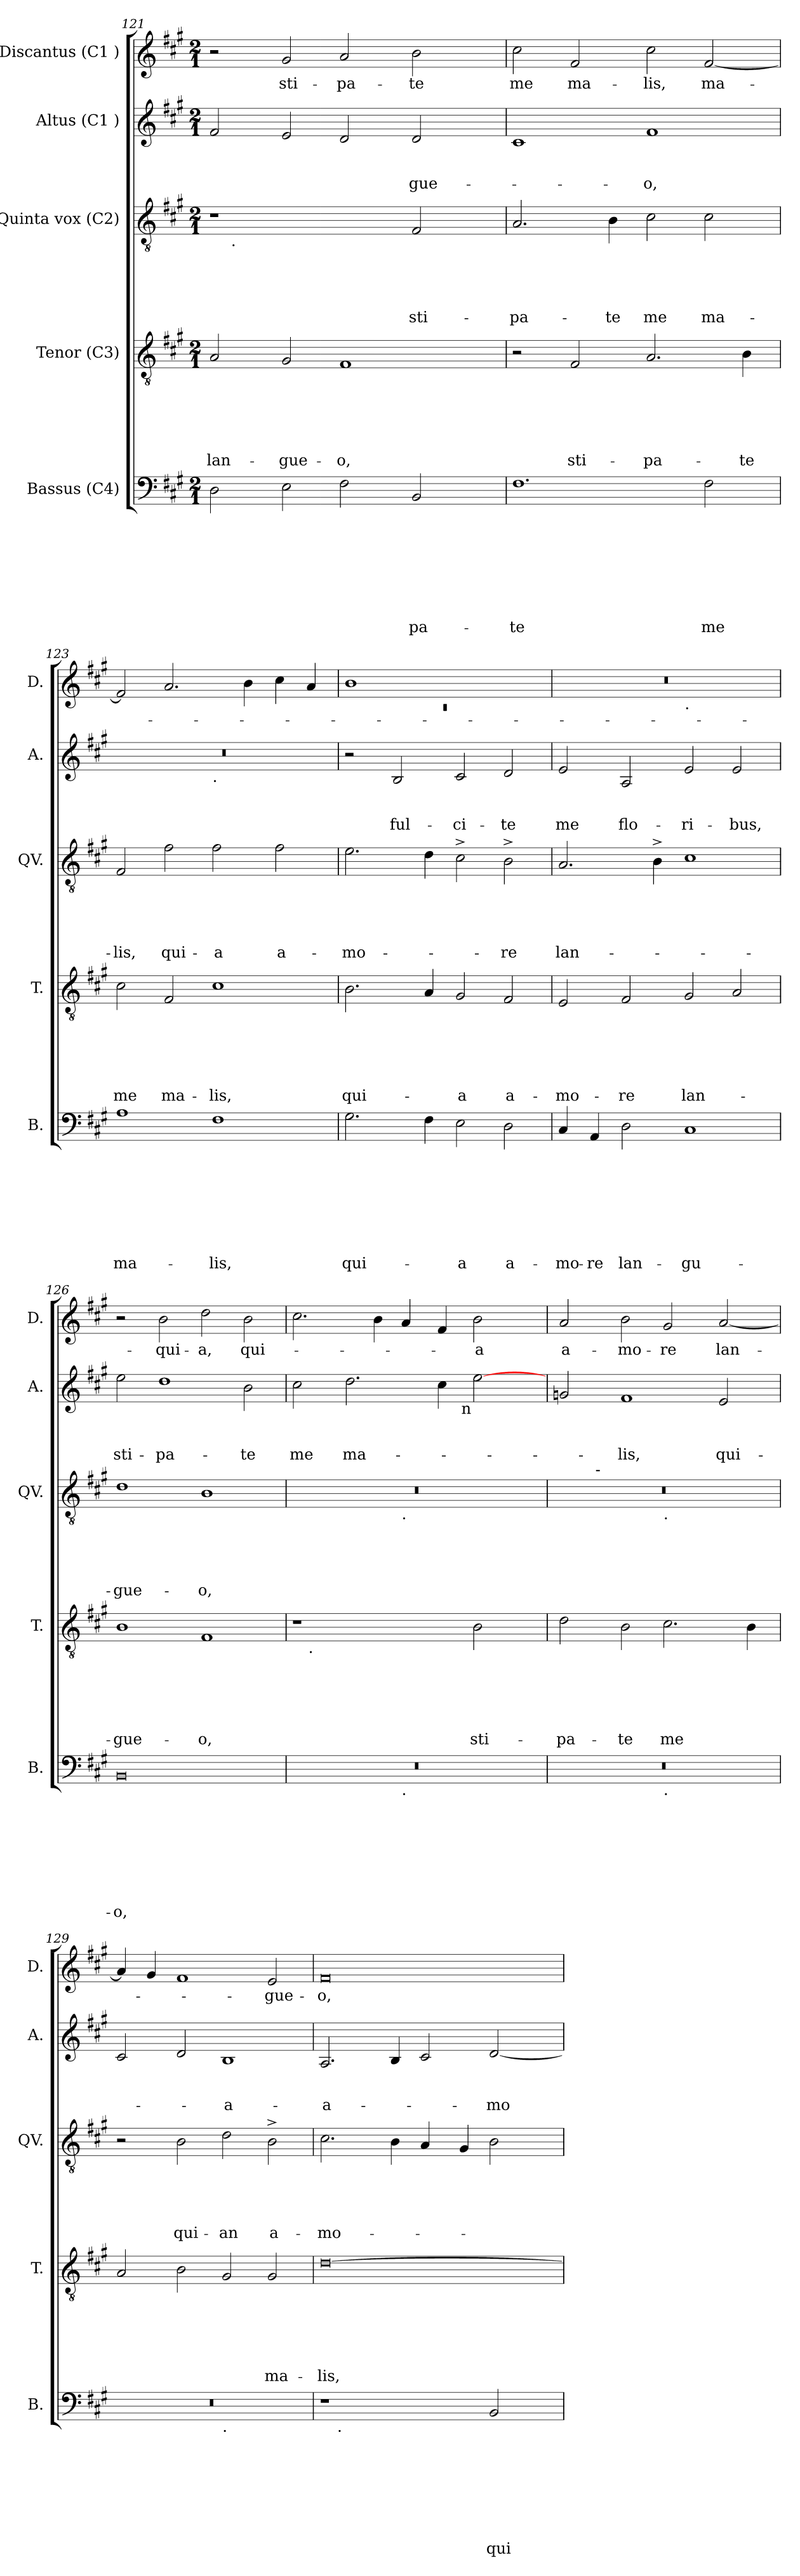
**kern	**text	**text	**text	**text	**text	**text	**text	**text	**kern	**text	**text	**text	**text	**text	**text	**kern	**text	**text	**text	**text	**text	**kern	**text	**text	**text	**kern	**text
*part5	*part5	*part5	*part5	*part5	*part5	*part5	*part5	*part5	*part4	*part4	*part4	*part4	*part4	*part4	*part4	*part3	*part3	*part3	*part3	*part3	*part3	*part2	*part2	*part2	*part2	*part1	*part1
*staff5	*staff5	*staff5	*staff5	*staff5	*staff5	*staff5	*staff5	*staff5	*staff4	*staff4	*staff4	*staff4	*staff4	*staff4	*staff4	*staff3	*staff3	*staff3	*staff3	*staff3	*staff3	*staff2	*staff2	*staff2	*staff2	*staff1	*staff1
*I"Bassus (C4)	*	*	*	*	*	*	*	*	*I"Tenor (C3)	*	*	*	*	*	*	*I"Quinta vox (C2)	*	*	*	*	*	*I"Altus (C1 )	*	*	*	*I"Discantus (C1 )	*
*I'B.	*	*	*	*	*	*	*	*	*I'T.	*	*	*	*	*	*	*I'QV.	*	*	*	*	*	*I'A.	*	*	*	*I'D.	*
*clefF4	*	*	*	*	*	*	*	*	*clefGv2	*	*	*	*	*	*	*clefGv2	*	*	*	*	*	*clefG2	*	*	*	*clefG2	*
*k[f#c#g#]	*	*	*	*	*	*	*	*	*k[f#c#g#]	*	*	*	*	*	*	*k[f#c#g#]	*	*	*	*	*	*k[f#c#g#]	*	*	*	*k[f#c#g#]	*
*A:	*	*	*	*	*	*	*	*	*A:	*	*	*	*	*	*	*A:	*	*	*	*	*	*A:	*	*	*	*A:	*
*M2/1	*	*	*	*	*	*	*	*	*M2/1	*	*	*	*	*	*	*M2/1	*	*	*	*	*	*M2/1	*	*	*	*M2/1	*
=121	=121	=121	=121	=121	=121	=121	=121	=121	=121	=121	=121	=121	=121	=121	=121	=121	=121	=121	=121	=121	=121	=121	=121	=121	=121	=121	=121
!	!	!	!	!	!	!	!	!	!	!	!	!	!	!	!LO:LY:b	!	!	!	!	!	!	!	!	!	!	!	!
*	*	*	*	*	*	*	*	*	*	*	*	*	*	*	*	*^	*	*	*	*	*	*	*	*	*	*	*
2D\	.	.	.	.	.	.	.	.	2A/	.	.	.	.	.	lan-	1r	16.ryy	.	.	.	.	.	2f#/	.	.	.	2r	.
!	!	!	!	!	!	!	!	!	!	!	!	!	!	!	!	!	!LO:TX:b:t=.	!	!	!	!	!	!	!	!	!	!	!
.	.	.	.	.	.	.	.	.	.	.	.	.	.	.	.	.	1ryy	.	.	.	.	.	.	.	.	.	.	.
!	!	!	!	!	!	!	!	!	!	!	!	!	!	!	!LO:LY:b	!	!	!	!	!	!	!	!	!	!	!	!	!LO:LY:b
2E\	.	.	.	.	.	.	.	.	2G#/	.	.	.	.	.	-gue-	.	.	.	.	.	.	.	2e/	.	.	.	2g#/	sti-
!	!	!	!	!	!	!	!	!	!	!	!	!	!	!	!LO:LY:b	!	!	!	!	!	!	!	!	!	!	!	!	!LO:LY:b
2F#\	.	.	.	.	.	.	.	.	1F#	.	.	.	.	.	-o,	2ryy	.	.	.	.	.	.	2d/	.	.	.	2a/	-pa-
.	.	.	.	.	.	.	.	.	.	.	.	.	.	.	.	.	2ryy	.	.	.	.	.	.	.	.	.	.	.
!	!	!	!	!	!	!	!	!LO:LY:b	!	!	!	!	!	!	!	!	!	!	!	!	!	!LO:LY:b	!	!	!	!LO:LY:b	!	!LO:LY:b
2BB/	.	.	.	.	.	.	.	-pa-	.	.	.	.	.	.	.	2F#/	.	.	.	.	.	sti-	2d/	.	.	-gue-	2b\	-te
.	.	.	.	.	.	.	.	.	.	.	.	.	.	.	.	.	4ryy	.	.	.	.	.	.	.	.	.	.	.
.	.	.	.	.	.	.	.	.	.	.	.	.	.	.	.	.	8ryy	.	.	.	.	.	.	.	.	.	.	.
.	.	.	.	.	.	.	.	.	.	.	.	.	.	.	.	.	32ryy	.	.	.	.	.	.	.	.	.	.	.
=122	=122	=122	=122	=122	=122	=122	=122	=122	=122	=122	=122	=122	=122	=122	=122	=122	=122	=122	=122	=122	=122	=122	=122	=122	=122	=122	=122	=122
!	!	!	!	!	!	!	!	!LO:LY:b	!	!	!	!	!	!	!	!	!	!	!	!	!	!LO:LY:b	!	!	!	!	!	!LO:LY:b
*	*	*	*	*	*	*	*	*	*	*	*	*	*	*	*	*v	*v	*	*	*	*	*	*	*	*	*	*	*
1.F#	.	.	.	.	.	.	.	-te	2r	.	.	.	.	.	.	2.A/	.	.	.	.	-pa-	1c#	.	.	.	2cc#\	me
!	!	!	!	!	!	!	!	!	!	!	!	!	!	!	!LO:LY:b	!	!	!	!	!	!	!	!	!	!	!	!LO:LY:b
.	.	.	.	.	.	.	.	.	2F#/	.	.	.	.	.	sti-	.	.	.	.	.	.	.	.	.	.	2f#/	ma-
!	!	!	!	!	!	!	!	!	!	!	!	!	!	!	!	!	!	!	!	!	!LO:LY:b	!	!	!	!	!	!
.	.	.	.	.	.	.	.	.	.	.	.	.	.	.	.	4B\	.	.	.	.	-te	.	.	.	.	.	.
!	!	!	!	!	!	!	!	!	!	!	!	!	!	!	!LO:LY:b	!	!	!	!	!	!LO:LY:b	!	!	!	!LO:LY:b	!	!LO:LY:b
.	.	.	.	.	.	.	.	.	2.A/	.	.	.	.	.	-pa-	2c#\	.	.	.	.	me	1f#	.	.	-o,	2cc#\	-lis,
!	!	!	!	!	!	!	!	!LO:LY:b	!	!	!	!	!	!	!	!	!	!	!	!	!LO:LY:b	!	!	!	!	!	!LO:LY:b
2F#\	.	.	.	.	.	.	.	me	.	.	.	.	.	.	.	2c#\	.	.	.	.	ma-	.	.	.	.	[<2f#/	ma-
!	!	!	!	!	!	!	!	!	!	!	!	!	!	!	!LO:LY:b	!	!	!	!	!	!	!	!	!	!	!	!
.	.	.	.	.	.	.	.	.	4B\	.	.	.	.	.	-te	.	.	.	.	.	.	.	.	.	.	.	.
=123	=123	=123	=123	=123	=123	=123	=123	=123	=123	=123	=123	=123	=123	=123	=123	=123	=123	=123	=123	=123	=123	=123	=123	=123	=123	=123	=123
!	!	!	!	!	!	!	!	!LO:LY:b	!	!	!	!	!	!	!LO:LY:b	!	!	!	!	!	!LO:LY:b	!	!	!	!	!	!
*	*	*	*	*	*	*	*	*	*	*	*	*	*	*	*	*	*	*	*	*	*	*^	*	*	*	*	*
1A	.	.	.	.	.	.	.	ma-	2c#\	.	.	.	.	.	me	2F#/	.	.	.	.	-lis,	0r	1ryy	.	.	.	2f#/]	.
!	!	!	!	!	!	!	!	!	!	!	!	!	!	!	!LO:LY:b	!	!	!	!	!	!LO:LY:b	!	!	!	!	!	!	!
.	.	.	.	.	.	.	.	.	2F#/	.	.	.	.	.	ma-	2f#\	.	.	.	.	qui-	.	.	.	.	.	2.a/	.
!	!	!	!	!	!	!	!	!	!	!	!	!	!	!	!	!	!	!	!	!	!	!	!LO:TX:b:t=.	!	!	!	!	!
!	!	!	!	!	!	!	!	!LO:LY:b	!	!	!	!	!	!	!LO:LY:b	!	!	!	!	!	!LO:LY:b	!	!	!	!	!	!	!
1F#	.	.	.	.	.	.	.	-lis,	1c#	.	.	.	.	.	-lis,	2f#\	.	.	.	.	-a	.	1ryy	.	.	.	.	.
.	.	.	.	.	.	.	.	.	.	.	.	.	.	.	.	.	.	.	.	.	.	.	.	.	.	.	4b\	.
!	!	!	!	!	!	!	!	!	!	!	!	!	!	!	!	!	!	!	!	!	!LO:LY:b	!	!	!	!	!	!	!
.	.	.	.	.	.	.	.	.	.	.	.	.	.	.	.	2f#\	.	.	.	.	a-	.	.	.	.	.	4cc#\	.
.	.	.	.	.	.	.	.	.	.	.	.	.	.	.	.	.	.	.	.	.	.	.	.	.	.	.	4a/	.
!!LO:PB:g=z
=124	=124	=124	=124	=124	=124	=124	=124	=124	=124	=124	=124	=124	=124	=124	=124	=124	=124	=124	=124	=124	=124	=124	=124	=124	=124	=124	=124	=124
*	*	*	*	*	*	*	*	*	*	*	*	*	*	*	*	*	*	*	*	*	*	*	*	*	*	*	*^	*
!	!	!	!	!	!	!	!	!	!	!	!	!	!	!	!	!	!	!	!	!	!	!LO:TX:a:t=-lis&colon;	!	!	!	!	!	!	!
!	!	!	!	!	!	!	!	!LO:LY:b	!	!	!	!	!	!	!LO:LY:b	!	!	!	!	!	!LO:LY:b	!	!	!	!	!	!	!LO:N:vis=1	!
*	*	*	*	*	*	*	*	*	*	*	*	*	*	*	*	*	*	*	*	*	*	*v	*v	*	*	*	*	*	*
2.G#\	.	.	.	.	.	.	.	qui-	2.B\	.	.	.	.	.	qui-	2.e\	.	.	.	.	-mo-	2r	.	.	.	1b	0rc	.
!	!	!	!	!	!	!	!	!	!	!	!	!	!	!	!	!	!	!	!	!	!	!	!	!	!LO:LY:b	!	!	!
.	.	.	.	.	.	.	.	.	.	.	.	.	.	.	.	.	.	.	.	.	.	2B/	.	.	ful-	.	.	.
4F#\	.	.	.	.	.	.	.	.	4A/	.	.	.	.	.	.	4d\	.	.	.	.	.	.	.	.	.	.	.	.
!	!	!	!	!	!	!	!	!LO:LY:b	!	!	!	!	!	!	!LO:LY:b	!	!	!	!	!	!	!	!	!	!LO:LY:b	!	!	!
2E\	.	.	.	.	.	.	.	-a	2G#/	.	.	.	.	.	-a	2c#^>\	.	.	.	.	.	2c#/	.	.	-ci-	1ryy	.	.
!	!	!	!	!	!	!	!	!LO:LY:b	!	!	!	!	!	!	!LO:LY:b	!	!	!	!	!	!LO:LY:b	!	!	!	!LO:LY:b	!	!	!
2D\	.	.	.	.	.	.	.	a-	2F#/	.	.	.	.	.	a-	2B^>\	.	.	.	.	-re	2d/	.	.	-te	.	.	.
=125	=125	=125	=125	=125	=125	=125	=125	=125	=125	=125	=125	=125	=125	=125	=125	=125	=125	=125	=125	=125	=125	=125	=125	=125	=125	=125	=125	=125
!	!	!	!	!	!	!	!	!LO:LY:b	!	!	!	!	!	!	!LO:LY:b	!	!	!	!	!	!LO:LY:b	!	!	!	!LO:LY:b	!	!	!
4C#/	.	.	.	.	.	.	.	-mo-	2E/	.	.	.	.	.	-mo-	2.A/	.	.	.	.	lan-	2e/	.	.	me	0r	1ryy	.
!	!	!	!	!	!	!	!	!LO:LY:b	!	!	!	!	!	!	!	!	!	!	!	!	!	!	!	!	!	!	!	!
4AA/	.	.	.	.	.	.	.	-re	.	.	.	.	.	.	.	.	.	.	.	.	.	.	.	.	.	.	.	.
!	!	!	!	!	!	!	!	!LO:LY:b	!	!	!	!	!	!	!LO:LY:b	!	!	!	!	!	!	!	!	!	!LO:LY:b	!	!	!
2D\	.	.	.	.	.	.	.	lan-	2F#/	.	.	.	.	.	-re	.	.	.	.	.	.	2A/	.	.	flo-	.	.	.
.	.	.	.	.	.	.	.	.	.	.	.	.	.	.	.	4B^>\	.	.	.	.	.	.	.	.	.	.	.	.
!	!	!	!	!	!	!	!	!	!	!	!	!	!	!	!	!	!	!	!	!	!	!	!	!	!	!	!LO:TX:b:t=.	!
!	!	!	!	!	!	!	!	!LO:LY:b	!	!	!	!	!	!	!LO:LY:b	!	!	!	!	!	!	!	!	!	!LO:LY:b	!	!	!
1C#	.	.	.	.	.	.	.	-gu-	2G#/	.	.	.	.	.	lan-	1c#	.	.	.	.	.	2e/	.	.	-ri-	.	1ryy	.
!	!	!	!	!	!	!	!	!	!	!	!	!	!	!	!	!	!	!	!	!	!	!	!	!	!LO:LY:b	!	!	!
.	.	.	.	.	.	.	.	.	2A/	.	.	.	.	.	.	.	.	.	.	.	.	2e/	.	.	-bus,	.	.	.
=126	=126	=126	=126	=126	=126	=126	=126	=126	=126	=126	=126	=126	=126	=126	=126	=126	=126	=126	=126	=126	=126	=126	=126	=126	=126	=126	=126	=126
!	!	!	!	!	!	!	!	!LO:LY:b:rj	!	!	!	!	!	!	!LO:LY:b	!	!	!	!	!	!LO:LY:b	!	!	!	!LO:LY:b	!	!	!
*	*	*	*	*	*	*	*	*	*	*	*	*	*	*	*	*	*	*	*	*	*	*	*	*	*	*v	*v	*
0BB	.	.	.	.	.	.	.	-o,	1B	.	.	.	.	.	-gue-	1d	.	.	.	.	-gue-	2ee\	.	.	sti-	2r	.
!	!	!	!	!	!	!	!	!	!	!	!	!	!	!	!	!	!	!	!	!	!	!	!	!	!LO:LY:b	!	!LO:LY:b
.	.	.	.	.	.	.	.	.	.	.	.	.	.	.	.	.	.	.	.	.	.	1dd	.	.	-pa-	2b\	-qui-
!	!	!	!	!	!	!	!	!	!	!	!	!	!	!	!LO:LY:b	!	!	!	!	!	!LO:LY:b	!	!	!	!	!	!LO:LY:b
.	.	.	.	.	.	.	.	.	1F#	.	.	.	.	.	-o,	1B	.	.	.	.	-o,	.	.	.	.	2dd\	-a,
!	!	!	!	!	!	!	!	!	!	!	!	!	!	!	!	!	!	!	!	!	!	!	!	!	!LO:LY:b	!	!LO:LY:b
.	.	.	.	.	.	.	.	.	.	.	.	.	.	.	.	.	.	.	.	.	.	2b\	.	.	-te	2b\	qui-
=127	=127	=127	=127	=127	=127	=127	=127	=127	=127	=127	=127	=127	=127	=127	=127	=127	=127	=127	=127	=127	=127	=127	=127	=127	=127	=127	=127
!	!	!	!	!	!	!	!	!	!	!	!	!	!	!	!	!	!	!	!	!	!	!	!	!	!LO:LY:b	!	!
*^	*	*	*	*	*	*	*	*	*^	*	*	*	*	*	*	*^	*	*	*	*	*	*^	*	*	*	*	*
0r	1ryy	.	.	.	.	.	.	.	.	1r	16.ryy	.	.	.	.	.	.	0r	1ryy	.	.	.	.	.	2cc#\	1ryy	.	.	me	2.cc#\	.
!	!	!	!	!	!	!	!	!	!	!	!LO:TX:b:t=.	!	!	!	!	!	!	!	!	!	!	!	!	!	!	!	!	!	!	!	!
.	.	.	.	.	.	.	.	.	.	.	1ryy	.	.	.	.	.	.	.	.	.	.	.	.	.	.	.	.	.	.	.	.
!	!	!	!	!	!	!	!	!	!	!	!	!	!	!	!	!	!	!	!	!	!	!	!	!	!	!	!	!	!LO:LY:b	!	!
.	.	.	.	.	.	.	.	.	.	.	.	.	.	.	.	.	.	.	.	.	.	.	.	.	2.dd\	.	.	.	ma-	.	.
.	.	.	.	.	.	.	.	.	.	.	.	.	.	.	.	.	.	.	.	.	.	.	.	.	.	.	.	.	.	4b\	.
!	!	!	!	!	!	!	!	!	!	!	!	!	!	!	!	!	!	!	!LO:TX:b:t=.	!	!	!	!	!	!	!	!	!	!	!	!
!	!LO:TX:b:t=.	!	!	!	!	!	!	!	!	!	!	!	!	!	!	!	!	!	!	!	!	!	!	!	!	!	!	!	!	!	!
.	1ryy	.	.	.	.	.	.	.	.	2ryy	.	.	.	.	.	.	.	.	1ryy	.	.	.	.	.	.	4..ryy	.	.	.	4a/	.
.	.	.	.	.	.	.	.	.	.	.	2ryy	.	.	.	.	.	.	.	.	.	.	.	.	.	.	.	.	.	.	.	.
.	.	.	.	.	.	.	.	.	.	.	.	.	.	.	.	.	.	.	.	.	.	.	.	.	4cc#\	.	.	.	.	4f#/	.
!	!	!	!	!	!	!	!	!	!	!	!	!	!	!	!	!	!	!	!	!	!	!	!	!	!	!LO:TX:b:t=n	!	!	!	!	!
.	.	.	.	.	.	.	.	.	.	.	.	.	.	.	.	.	.	.	.	.	.	.	.	.	.	2ryy	.	.	.	.	.
!	!	!	!	!	!	!	!	!	!	!	!	!	!	!	!	!	!LO:LY:b	!	!	!	!	!	!	!	!	!	!	!	!	!	!LO:LY:b
.	.	.	.	.	.	.	.	.	.	2B\	.	.	.	.	.	.	sti-	.	.	.	.	.	.	.	[<2ee\	.	.	.	.	2b\	-a
.	.	.	.	.	.	.	.	.	.	.	4ryy	.	.	.	.	.	.	.	.	.	.	.	.	.	.	.	.	.	.	.	.
.	.	.	.	.	.	.	.	.	.	.	8ryy	.	.	.	.	.	.	.	.	.	.	.	.	.	.	.	.	.	.	.	.
.	.	.	.	.	.	.	.	.	.	.	.	.	.	.	.	.	.	.	.	.	.	.	.	.	.	16ryy	.	.	.	.	.
.	.	.	.	.	.	.	.	.	.	.	32ryy	.	.	.	.	.	.	.	.	.	.	.	.	.	.	.	.	.	.	.	.
!!LO:LB:g=z
=128	=128	=128	=128	=128	=128	=128	=128	=128	=128	=128	=128	=128	=128	=128	=128	=128	=128	=128	=128	=128	=128	=128	=128	=128	=128	=128	=128	=128	=128	=128	=128
!	!	!	!	!	!	!	!	!	!	!	!	!	!	!	!	!	!LO:LY:b	!	!	!	!	!	!	!	!	!	!	!	!	!	!LO:LY:b
*	*	*	*	*	*	*	*	*	*	*v	*v	*	*	*	*	*	*	*	*^	*	*	*	*	*	*v	*v	*	*	*	*	*
0r	1ryy	.	.	.	.	.	.	.	.	2d\	.	.	.	.	.	-pa-	0r	4ryy	1ryy	.	.	.	.	.	2g/	.	.	.	2a/	a-
.	.	.	.	.	.	.	.	.	.	.	.	.	.	.	.	.	.	32ryy	.	.	.	.	.	.	.	.	.	.	.	.
!	!	!	!	!	!	!	!	!	!	!	!	!	!	!	!	!	!	!LO:TX:a:t=-	!	!	!	!	!	!	!	!	!	!	!	!
.	.	.	.	.	.	.	.	.	.	.	.	.	.	.	.	.	.	1ryy	.	.	.	.	.	.	.	.	.	.	.	.
!	!	!	!	!	!	!	!	!	!	!	!	!	!	!	!	!LO:LY:b	!	!	!	!	!	!	!	!	!	!	!	!LO:LY:b	!	!LO:LY:b
.	.	.	.	.	.	.	.	.	.	2B\	.	.	.	.	.	-te	.	.	.	.	.	.	.	.	1f#	.	.	-lis,	2b\	-mo-
!	!	!	!	!	!	!	!	!	!	!	!	!	!	!	!	!	!	!	!LO:TX:b:t=.	!	!	!	!	!	!	!	!	!	!	!
!	!LO:TX:b:t=.	!	!	!	!	!	!	!	!	!	!	!	!	!	!	!	!	!	!	!	!	!	!	!	!	!	!	!	!	!
!	!	!	!	!	!	!	!	!	!	!	!	!	!	!	!	!LO:LY:b	!	!	!	!	!	!	!	!	!	!	!	!	!	!LO:LY:b
.	1ryy	.	.	.	.	.	.	.	.	2.c#\	.	.	.	.	.	me	.	.	1ryy	.	.	.	.	.	.	.	.	.	2g#/	-re
.	.	.	.	.	.	.	.	.	.	.	.	.	.	.	.	.	.	2ryy	.	.	.	.	.	.	.	.	.	.	.	.
!	!	!	!	!	!	!	!	!	!	!	!	!	!	!	!	!	!	!	!	!	!	!	!	!	!	!	!	!LO:LY:b	!	!LO:LY:b
.	.	.	.	.	.	.	.	.	.	.	.	.	.	.	.	.	.	.	.	.	.	.	.	.	2e/	.	.	qui-	[<2a/	lan-
.	.	.	.	.	.	.	.	.	.	4B\	.	.	.	.	.	.	.	.	.	.	.	.	.	.	.	.	.	.	.	.
.	.	.	.	.	.	.	.	.	.	.	.	.	.	.	.	.	.	8..ryy	.	.	.	.	.	.	.	.	.	.	.	.
*	*	*	*	*	*	*	*	*	*	*	*	*	*	*	*	*	*v	*v	*v	*	*	*	*	*	*	*	*	*	*	*
=129	=129	=129	=129	=129	=129	=129	=129	=129	=129	=129	=129	=129	=129	=129	=129	=129	=129	=129	=129	=129	=129	=129	=129	=129	=129	=129	=129	=129
0r	1ryy	.	.	.	.	.	.	.	.	2A/	.	.	.	.	.	.	2r	.	.	.	.	.	2c#/	.	.	.	4a/]	.
.	.	.	.	.	.	.	.	.	.	.	.	.	.	.	.	.	.	.	.	.	.	.	.	.	.	.	4g#/	.
!	!	!	!	!	!	!	!	!	!	!	!	!	!	!	!	!	!	!	!	!	!	!LO:LY:b	!	!	!	!	!	!
.	.	.	.	.	.	.	.	.	.	2B\	.	.	.	.	.	.	2B\	.	.	.	.	qui-	2d/	.	.	.	1f#	.
!	!LO:TX:b:t=.	!	!	!	!	!	!	!	!	!	!	!	!	!	!	!	!	!	!	!	!	!	!	!	!	!	!	!
!	!	!	!	!	!	!	!	!	!	!	!	!	!	!	!	!	!	!	!	!	!	!LO:LY:b	!	!	!	!LO:LY:b:rj	!	!
.	1ryy	.	.	.	.	.	.	.	.	2G#/	.	.	.	.	.	.	2d\	.	.	.	.	-an	1B	.	.	-a-	.	.
!	!	!	!	!	!	!	!	!	!	!	!	!	!	!	!	!LO:LY:b	!	!	!	!	!	!LO:LY:b	!	!	!	!	!	!LO:LY:b
.	.	.	.	.	.	.	.	.	.	2G#/	.	.	.	.	.	ma-	2B^>\	.	.	.	.	a-	.	.	.	.	2e/	-gue-
=130	=130	=130	=130	=130	=130	=130	=130	=130	=130	=130	=130	=130	=130	=130	=130	=130	=130	=130	=130	=130	=130	=130	=130	=130	=130	=130	=130	=130
!	!	!	!	!	!	!	!	!	!	!	!	!	!	!	!	!LO:LY:b	!	!	!	!	!	!LO:LY:b	!	!	!	!LO:LY:b	!	!LO:LY:b:rj
1r	16.ryy	.	.	.	.	.	.	.	.	[<0d	.	.	.	.	.	-lis,	2.c#\	.	.	.	.	-mo-	2.A/	.	.	-a-	0f#	-o,
!	!LO:TX:b:t=.	!	!	!	!	!	!	!	!	!	!	!	!	!	!	!	!	!	!	!	!	!	!	!	!	!	!	!
.	1ryy	.	.	.	.	.	.	.	.	.	.	.	.	.	.	.	.	.	.	.	.	.	.	.	.	.	.	.
.	.	.	.	.	.	.	.	.	.	.	.	.	.	.	.	.	4B\	.	.	.	.	.	4B/	.	.	.	.	.
2ryy	.	.	.	.	.	.	.	.	.	.	.	.	.	.	.	.	4A/	.	.	.	.	.	2c#/	.	.	.	.	.
.	2ryy	.	.	.	.	.	.	.	.	.	.	.	.	.	.	.	.	.	.	.	.	.	.	.	.	.	.	.
.	.	.	.	.	.	.	.	.	.	.	.	.	.	.	.	.	4G#/	.	.	.	.	.	.	.	.	.	.	.
!	!	!	!	!	!	!	!	!	!LO:LY:b	!	!	!	!	!	!	!	!	!	!	!	!	!	!	!	!	!LO:LY:b	!	!
2BB/	.	.	.	.	.	.	.	.	qui-	.	.	.	.	.	.	.	2B\	.	.	.	.	.	[<2d/	.	.	-mo-	.	.
.	4ryy	.	.	.	.	.	.	.	.	.	.	.	.	.	.	.	.	.	.	.	.	.	.	.	.	.	.	.
.	8ryy	.	.	.	.	.	.	.	.	.	.	.	.	.	.	.	.	.	.	.	.	.	.	.	.	.	.	.
.	32ryy	.	.	.	.	.	.	.	.	.	.	.	.	.	.	.	.	.	.	.	.	.	.	.	.	.	.	.
*v	*v	*	*	*	*	*	*	*	*	*	*	*	*	*	*	*	*	*	*	*	*	*	*	*	*	*	*	*
=	=	=	=	=	=	=	=	=	=	=	=	=	=	=	=	=	=	=	=	=	=	=	=	=	=	=	=
*-	*-	*-	*-	*-	*-	*-	*-	*-	*-	*-	*-	*-	*-	*-	*-	*-	*-	*-	*-	*-	*-	*-	*-	*-	*-	*-	*-
